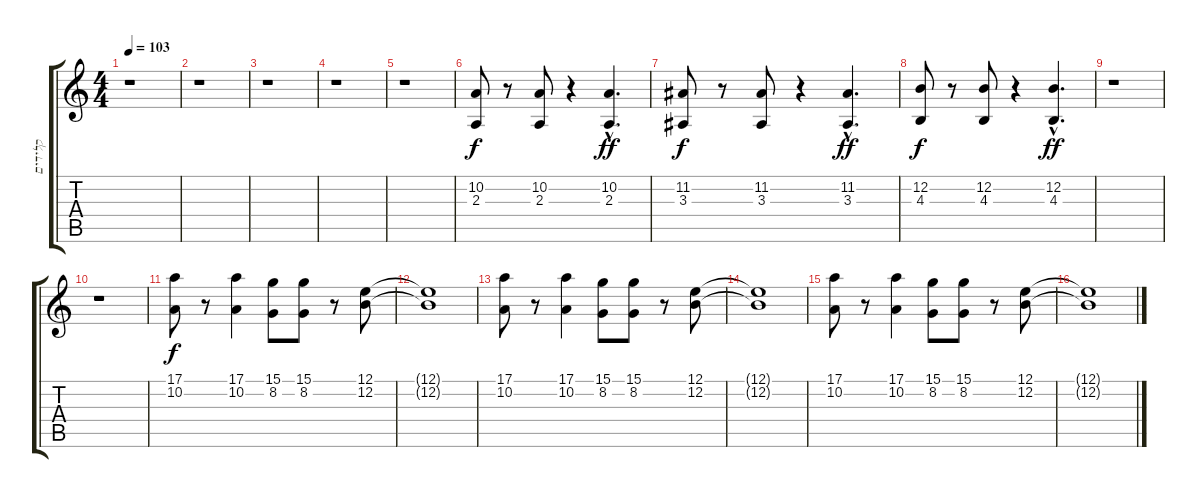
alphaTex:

\track ("קלידים" "קלידים") {instrument trombone}
\staff {score tabs}
\tuning (E4 B3 G3 D3 A2 E2) {hide}
\ts (4 4)
\tempo 103
\clef g2
\ks c
r.1{dy f} |
r.1 |
r.1 |
r.1 |
r.1 |
(10.2 2.3).8 r.8 (10.2 2.3).8 r.4 (10.2{hac} 2.3{hac}).4{d dy ff} |
(11.2 3.3).8{dy f} r.8 (11.2 3.3).8 r.4 (11.2{hac} 3.3{hac}).4{d dy ff} |
(12.2 4.3).8{dy f} r.8 (12.2 4.3).8 r.4 (12.2{hac} 4.3{hac}).4{d dy ff} |
r.1 |
r.1 |
(17.1 10.2).8{dy f} r.8 (17.1 10.2).4 (15.1 8.2).8 (15.1 8.2).8 r.8 (12.1 12.2).8 |
(12.1{t} 12.2{t}).1 |
(17.1 10.2).8 r.8 (17.1 10.2).4 (15.1 8.2).8 (15.1 8.2).8 r.8 (12.1 12.2).8 |
(12.1{t} 12.2{t}).1 |
(17.1 10.2).8 r.8 (17.1 10.2).4 (15.1 8.2).8 (15.1 8.2).8 r.8 (12.1 12.2).8 |
(12.1{t} 12.2{t}).1
